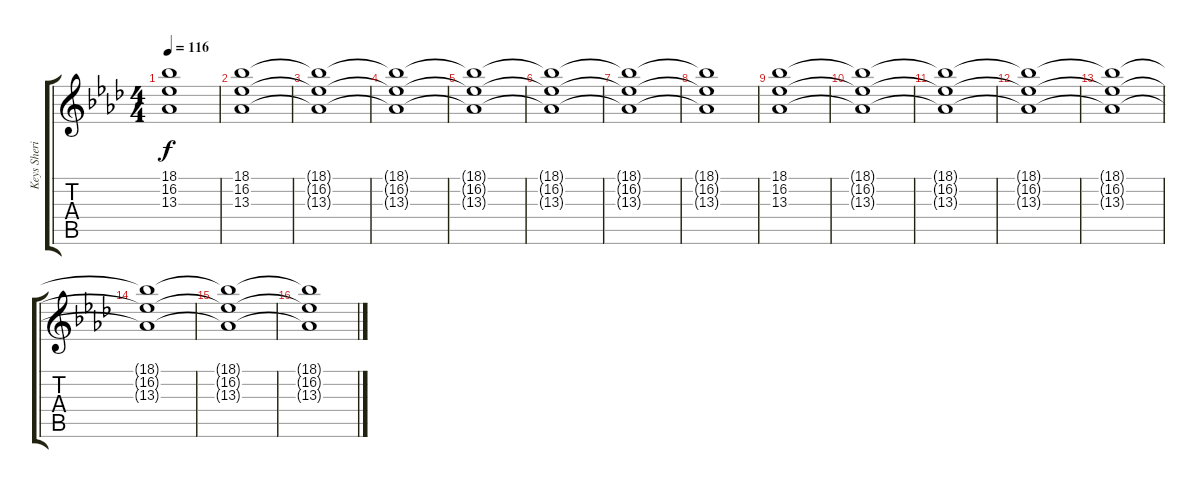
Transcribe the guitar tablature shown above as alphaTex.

\track ("Keys Sheridan" "Keys Sheri") {instrument stringensemble1}
\staff {score tabs}
\tuning (E4 B3 G3 D3 A2 E2) {hide}
\ts (4 4)
\tempo 116
\clef g2
\ks ab
(18.1{t} 16.2{t} 13.3{t}).1{dy f} |
(18.1 16.2 13.3).1 |
(18.1{t} 16.2{t} 13.3{t}).1 |
(18.1{t} 16.2{t} 13.3{t}).1 |
(18.1{t} 16.2{t} 13.3{t}).1 |
(18.1{t} 16.2{t} 13.3{t}).1 |
(18.1{t} 16.2{t} 13.3{t}).1 |
(18.1{t} 16.2{t} 13.3{t}).1 |
(18.1 16.2 13.3).1 |
(18.1{t} 16.2{t} 13.3{t}).1 |
(18.1{t} 16.2{t} 13.3{t}).1 |
(18.1{t} 16.2{t} 13.3{t}).1 |
(18.1{t} 16.2{t} 13.3{t}).1 |
(18.1{t} 16.2{t} 13.3{t}).1 |
(18.1{t} 16.2{t} 13.3{t}).1 |
(18.1{t} 16.2{t} 13.3{t}).1
